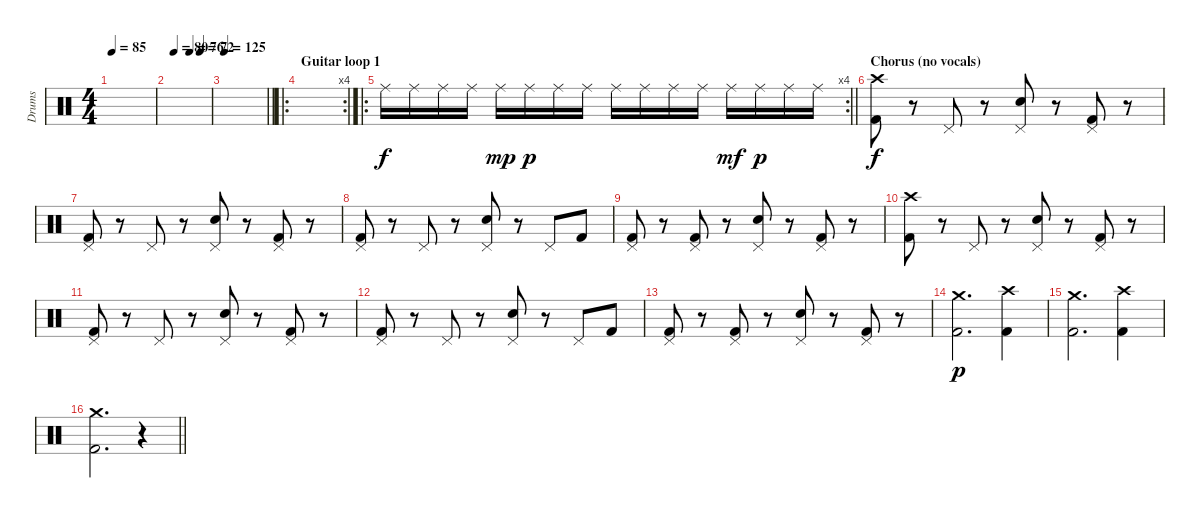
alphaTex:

\track ("Drums" "Drums") {instrument percussion}
\staff {score}
\articulation defaults
\ts (4 4)
\tempo 85
\clef neutral
\ks c
|
\tempo (80 0.125)
\tempo (76 0.5)
\tempo (72 0.75)
|
\tempo 125
\barLineRight lightlight
|
\ro
\rc 4
\section ("" "Guitar loop 1")
|
\ro
\rc 4
\barLineRight lightlight "Ride (middle)".16 "Ride (middle)".16 "Ride (middle)".16 "Ride (middle)".16 "Ride (middle)".16{dy mp} "Ride (middle)".16{dy p} "Ride (middle)".16 "Ride (middle)".16 "Ride (middle)".16 "Ride (middle)".16 "Ride (middle)".16 "Ride (middle)".16 "Ride (middle)".16{dy mf} "Ride (middle)".16{dy p} "Ride (middle)".16 "Ride (middle)".16
|
\section ("" "Chorus (no vocals)")
("Crash high (hit)" "Kick (hit) 2").8{dy f} r.8 "Pedal Hi-Hat (hit)".8 r.8 ("Pedal Hi-Hat (hit)" "Electric Snare (hit)").8 r.8 ("Pedal Hi-Hat (hit)" "Kick (hit) 2").8 r.8 |
("Pedal Hi-Hat (hit)" "Kick (hit) 2").8 r.8 "Pedal Hi-Hat (hit)".8 r.8 ("Pedal Hi-Hat (hit)" "Electric Snare (hit)").8 r.8 ("Pedal Hi-Hat (hit)" "Kick (hit) 2").8 r.8 |
("Pedal Hi-Hat (hit)" "Kick (hit) 2").8 r.8 "Pedal Hi-Hat (hit)".8 r.8 ("Pedal Hi-Hat (hit)" "Electric Snare (hit)").8 r.8 "Pedal Hi-Hat (hit)".8 "Kick (hit) 2".8 |
("Pedal Hi-Hat (hit)" "Kick (hit) 2").8 r.8 ("Pedal Hi-Hat (hit)" "Kick (hit) 2").8 r.8 ("Pedal Hi-Hat (hit)" "Electric Snare (hit)").8 r.8 ("Pedal Hi-Hat (hit)" "Kick (hit) 2").8 r.8 |
("Crash high (hit)" "Kick (hit) 2").8 r.8 "Pedal Hi-Hat (hit)".8 r.8 ("Pedal Hi-Hat (hit)" "Electric Snare (hit)").8 r.8 ("Pedal Hi-Hat (hit)" "Kick (hit) 2").8 r.8 |
("Pedal Hi-Hat (hit)" "Kick (hit) 2").8 r.8 "Pedal Hi-Hat (hit)".8 r.8 ("Pedal Hi-Hat (hit)" "Electric Snare (hit)").8 r.8 ("Pedal Hi-Hat (hit)" "Kick (hit) 2").8 r.8 |
("Pedal Hi-Hat (hit)" "Kick (hit) 2").8 r.8 "Pedal Hi-Hat (hit)".8 r.8 ("Pedal Hi-Hat (hit)" "Electric Snare (hit)").8 r.8 "Pedal Hi-Hat (hit)".8 "Kick (hit) 2".8 |
("Pedal Hi-Hat (hit)" "Kick (hit) 2").8 r.8 ("Pedal Hi-Hat (hit)" "Kick (hit) 2").8 r.8 ("Pedal Hi-Hat (hit)" "Electric Snare (hit)").8 r.8 ("Pedal Hi-Hat (hit)" "Kick (hit) 2").8 r.8 |
("Crash medium (hit)" "Kick (hit) 2").2{d dy p} ("Crash high (hit)" "Kick (hit) 2").4 |
("Crash medium (hit)" "Kick (hit) 2").2{d} ("Crash high (hit)" "Kick (hit) 2").4 |
\barLineRight lightlight
("Crash medium (hit)" "Kick (hit) 2").2{d} r.4
